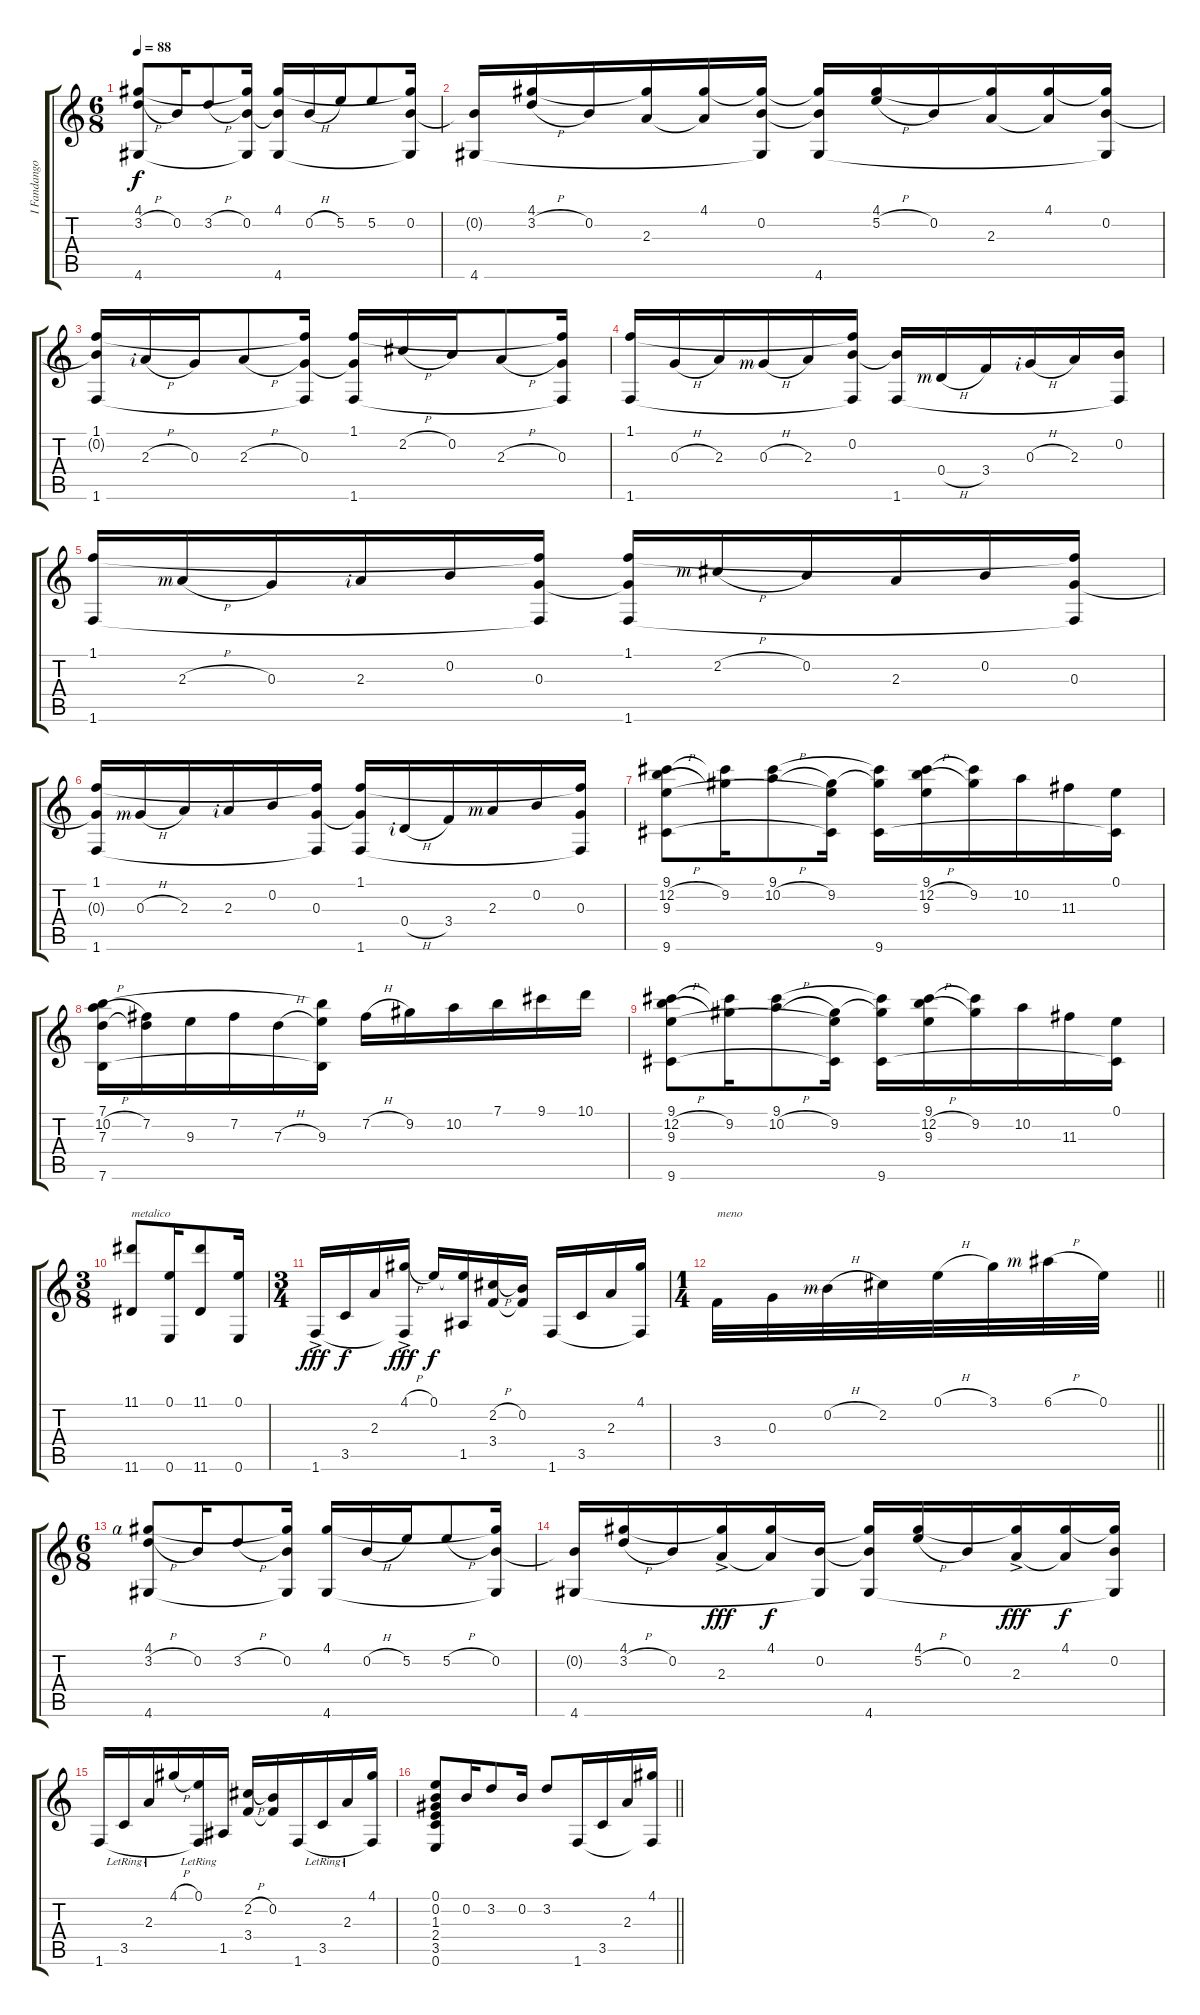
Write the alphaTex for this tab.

\track ("I Fandangos Y Boleros" "I Fandango") {instrument acousticguitarnylon}
\staff {score tabs}
\tuning (E4 B3 G3 D3 A2 E2) {hide}
\ts (6 8)
\tempo 88
\clef g2
\ks c
(4.1 3.2{h} 4.6).8{dy f} 0.2.16 3.2{h}.8 (4.1{t} 0.2 4.6{t}).16 (4.1 0.2{t} 4.6).16 0.2{h}.16 5.2.16 5.2.8 (4.1{t} 0.2 4.6{t}).16 |
(0.2{t} 4.6).16 (4.1 3.2{h}).16 0.2.16 (4.1{t} 2.3).16 (4.1 2.3{t}).16 (4.1{t} 0.2 4.6{t}).16 (4.1{t} 0.2{t} 4.6).16 (4.1 5.2{h}).16 0.2.16 (4.1{t} 2.3).16 (4.1 2.3{t}).16 (4.1{t} 0.2 4.6{t}).16 |
(1.1 0.2{t} 1.6).16 2.3{h rf 2}.16 0.3.16 2.3{h}.8 (1.1{t} 0.3 1.6{t}).16 (1.1 0.3{t} 1.6).16 2.2{h}.16 0.2.16 2.3{h}.8 (1.1{t} 0.3 1.6{t}).16 |
(1.1 1.6).16 0.3{h}.16 2.3.16 0.3{h rf 3}.16 2.3.16 (1.1{t} 0.2 1.6{t}).16 (0.2{t} 1.6).16 0.4{h rf 3}.16 3.4.16 0.3{h rf 2}.16 2.3.16 (0.2 1.6{t}).16 |
(1.1 1.6).16 2.3{h rf 3}.16 0.3.16 2.3{rf 2}.16 0.2.16 (1.1{t} 0.3 1.6{t}).16 (1.1 0.3{t} 1.6).16 2.2{h rf 3}.16 0.2.16 2.3.16 0.2.16 (1.1{t} 0.3 1.6{t}).16 |
(1.1 0.3{t} 1.6).16 0.3{h rf 3}.16 2.3.16 2.3{rf 2}.16 0.2.16 (1.1{t} 0.3 1.6{t}).16 (1.1 0.3{t} 1.6).16 0.4{h rf 2}.16 3.4.16 2.3{rf 3}.16 0.2.16 (1.1{t} 0.3 1.6{t}).16 |
(9.1 12.2{h} 9.3 9.6).8 (9.1{t} 9.2).16 (9.1 10.2{h}).8 (9.2 9.3{t} 9.6{t}).16 (9.1{t} 9.2{t} 9.6).16 (9.1 12.2{h} 9.3).16 (9.1{t} 9.2).16 10.2.16 11.3.16 (0.1 9.6{t}).16 |
(7.1 10.2{h} 7.3 7.6).16 (7.2 7.3{t}).16 9.3.16 7.2.16 7.3{h}.16 (7.1{t} 9.3 7.6{t}).16 7.2{h}.16 9.2.16 10.2.16 7.1.16 9.1.16 10.1.16 |
(9.1 12.2{h} 9.3 9.6).8 (9.1{t} 9.2).16 (9.1 10.2{h}).8 (9.2 9.3{t} 9.6{t}).16 (9.1{t} 9.2{t} 9.6).16 (9.1 12.2{h} 9.3).16 (9.1{t} 9.2).16 10.2.16 11.3.16 (0.1 9.6{t}).16 |
\ts (3 8)
(11.1 11.6).8{txt "metalico"} (0.1 0.6).16 (11.1 11.6).8 (0.1 0.6).16 |
\ts (3 4)
1.6{ac}.16{dy fff} 3.5.16{dy f} 2.3.16 (4.1{h ac} 1.6{t}).16{dy fff} 0.1.16{dy f} (0.1{t} 1.5).16 (2.2{h} 3.4).16 (0.2 3.4{t}).16 1.6.16 3.5.16 2.3.16 (4.1 1.6{t}).16 |
\ts (1 4)
\barLineRight lightlight
3.4.32{txt "meno"} 0.3.32 0.2{h rf 3}.32 2.2.32 0.1{h}.32 3.1.32 6.1{h rf 3}.32 0.1.32 |
\ts (6 8)
(4.1{rf 4} 3.2{h} 4.6).8 0.2.16 3.2{h}.8 (4.1{t} 0.2 4.6{t}).16 (4.1 4.6).16 0.2{h}.16 5.2.16 5.2{h}.8 (4.1{t} 0.2 4.6{t}).16 |
(0.2{t} 4.6).16 (4.1 3.2{h}).16 0.2.16 (4.1{t} 2.3{ac}).16{dy fff} (4.1 2.3{t}).16{dy f} (0.2 4.6{t}).16 (4.1{t} 0.2{t} 4.6).16 (4.1 5.2{h}).16 0.2.16 (4.1{t} 2.3{ac}).16{dy fff} (4.1 2.3{t}).16{dy f} (4.1{t} 0.2 4.6{t}).16 |
1.6.16 3.5{lr}.16 2.3{lr}.16 4.1{h}.16 (0.1{lr} 1.6{t}).16 1.5.16 (2.2{h} 3.4).16 (0.2 3.4{t}).16 1.6.16 3.5{lr}.16 2.3{lr}.16 (4.1 1.6{t}).16 |
\barLineRight lightlight
(0.1 0.2 1.3 2.4 3.5 0.6).8 0.2.16 3.2.8 0.2.16 3.2.8 1.6.16 3.5.16 2.3.16 (4.1 1.6{t}).16
